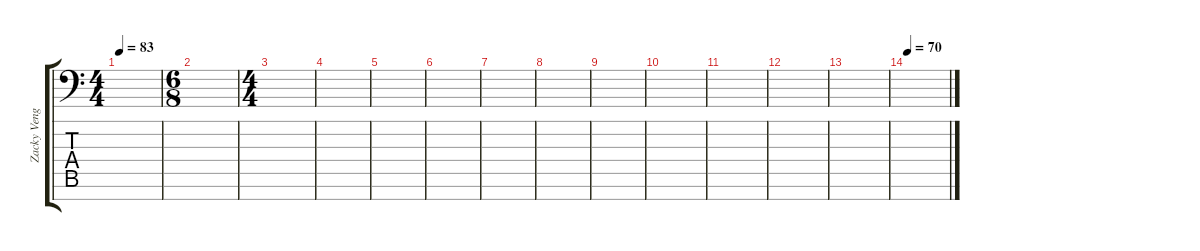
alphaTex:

\track ("Zacky Vengance -- Rhythm Guita" "Zacky Veng") {instrument overdrivenguitar}
\staff {score tabs}
\tuning (E4 B3 G3 D3 A2 D2 C-1) {hide}
\ts (4 4)
\tempo 83
\clef f4
\ks c
|
\ts (6 8)
|
\ts (4 4)
|
|
|
|
|
|
|
|
|
|
|
\tempo 70
